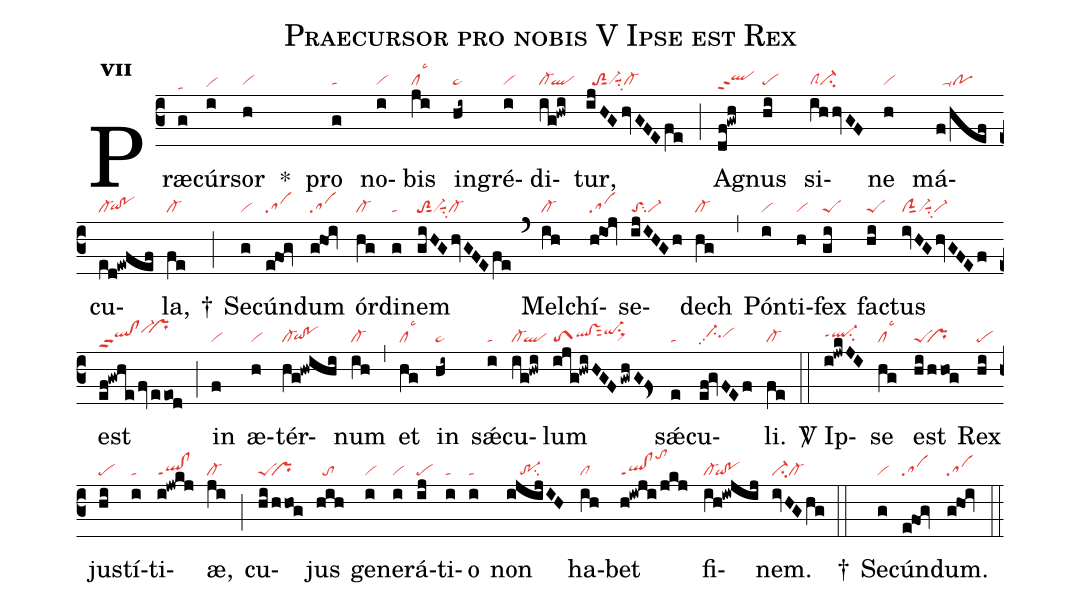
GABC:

name:Praecursor pro nobis V Ipse est Rex;
office-part:re;
mode:7;
nabc-lines:1;
%%
initial-style: 1;
name: Praecursor pro nobis;
mode: 7;
office-part: Responsorium;
annotation: Resp.;
annotation: vii;
nabc-lines: 1;
%%
(c3) Præ(g|tahd)cúr(i|vihe)sor(h|vi) *() pro(g|ta) no(i|vi)bis(ji|cllsc3) in(hi~|ta>)gré(i|vi)di(ig!hwi|cl-`ql)tur,(ijHGhvGFEfe|//toS2sut1vi-suu1su2cl-) (;) A(df!gwh|qlhhppt2)gnus(hi|pe) si(ihhvGF|clSci-)ne(h|vi) má(f/hef|//ta-po)cu(ed!ewfef|cl-`qihg!pohg)la,(fe|cl-) †(;) Se(g|vi)cún(e!fog|sa)dum(g!hoi|sa) ór(hg|cl-)di(g|ta)nem(giHGhvGFEfe|toS2sut1vi-suu1su2cl-) (`) Mel(ih|cl-)chí(h!ioj|sa)se(ijIHGh|toSsu2vi-)dech(hg|cl-) (,) Pón(i|vi)ti(h|vi)fex(gi|peS) fac(hi|peS)tus(ivHGhvGFEf|clSsut1vi-suu1su2vi-) est(ef!gwhe/fv/eeod|qlhh!clhhppu2vi-hj``prhj) (;) in(f|vi) æ(h|vi)tér(hg!hwihi|cl-`qihg!pohg)num(ih|cl-) (,) et(hg|cllsc3) in(hi~|ta>) sǽ(i|ta)cu(ig!hwi|cl-`ql)lum(ijg!hwiHGF/gwhG!Fs>|toS1qlhh!vshhsut2qi-hisu1sux1) sǽ(e|ta)cu(ef!gvFEf|//ci-hhpp2vihh)li.(fe|cl-) (::)

<sp>V/</sp> Ip(i!jwkJI|ql-hhppt1su2)se(hg|cllsc3) est(hi/hhog|peS``pr) Rex(hi|pe) ju(hi|pe)stí(i|ta)ti(i!jwkj|ql!clppt1)æ,(ji|cl-) (;) cu(hi/hhog|peS``pr)jus(hih|//to) ge(i|vi)ne(i|vi)rá(ij|pe)ti(i|ta)o(i|ta) non(ijijIH|////tr-1su2) ha(ih|cl)bet(h!iwji/jkj|ql!clppt1tohm) fi(ih!iwjij|cl-`qi!po)nem.(ivHGhg|ci-cl-) (::)
†() Se(g|vi)cún(e!fog|sa)dum.(g!hoi|sa) (::)
